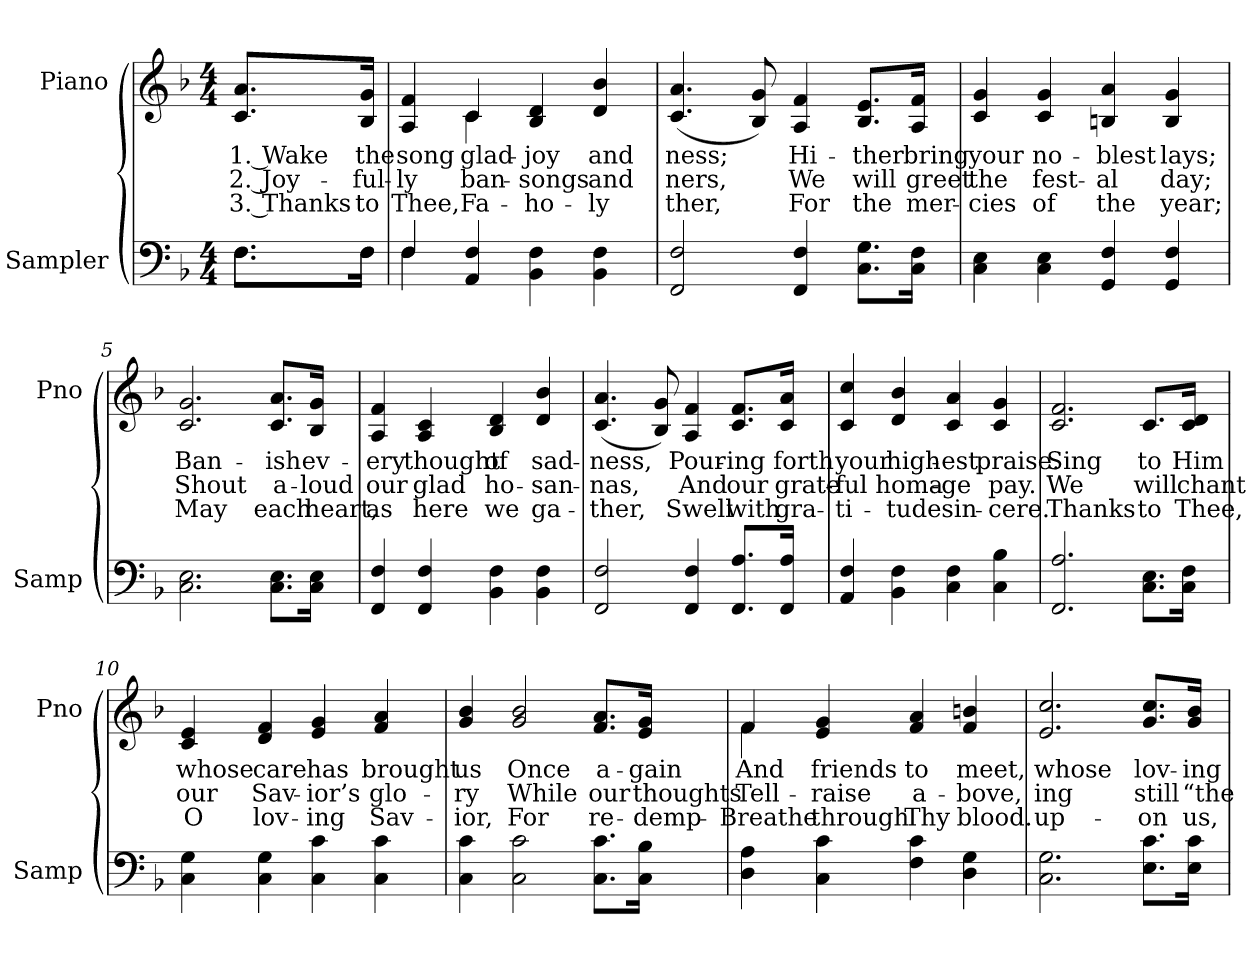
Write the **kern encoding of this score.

**kern	**text	**kern	**text	**text	**text
*part2	*part2	*part1	*part1	*part1	*part1
*staff2	*staff2	*staff1	*staff1	*staff1	*staff1
*I"Sampler	*	*I"Piano	*	*	*
*I'Samp	*	*I'Pno	*	*	*
*clefF4	*	*clefG2	*	*	*
*k[b-]	*	*k[b-]	*	*	*
*F:	*	*F:	*	*	*
*M4/4	*	*M4/4	*	*	*
=1	=1	=1	=1	=1	=1
*^	*	*	*	*	*
8.F\L	8.F\L	.	8.c/ 8.a/L	1. Wake	2. Joy-	3. Thanks
16F\Jk	16F\Jk	.	16B-/ 16g/Jk	the	-ful-	to
=2	=2	=2	=2	=2	=2	=2
*	*	*	*^	*	*	*
4F/	4F	.	4A 4f	4ryy	song	-ly	Thee,
4AA 4F	2.ryy	.	4c/	4c	glad-	ban-	Fa-
4BB- 4F	.	.	4B- 4d	2ryy	joy	songs	ho-
4BB- 4F	.	.	4d 4b-	.	and	and	-ly
*v	*v	*	*	*	*	*	*
*	*	*v	*v	*	*	*
=3	=3	=3	=3	=3	=3
2FF 2F	.	(4.c 4.a	-ness;	-ners,	-ther,
.	.	8B- 8g)	.	.	.
4FF 4F	.	4A 4f	Hi-	We	For
8.C\ 8.G\L	.	8.B-/ 8.e/L	-ther	will	the
16C\ 16F\Jk	.	16A/ 16f/Jk	bring	greet	mer-
=4	=4	=4	=4	=4	=4
4C 4E	.	4c 4g	your	the	-cies
4C 4E	.	4c 4g	no-	fest-	of
4GG 4F	.	4Bn 4a	-blest	-al	the
4GG 4F	.	4B 4g	lays;	day;	year;
=5	=5	=5	=5	=5	=5
2.C 2.E	.	2.c 2.g	Ban-	Shout	May
8.C\ 8.E\L	.	8.c/ 8.a/L	-ish	a-	each
16C\ 16E\Jk	.	16B-/ 16g/Jk	ev-	-loud	heart,
=6	=6	=6	=6	=6	=6
4FF 4F	.	4A 4f	-ery	our	as
4FF 4F	.	4A 4c	thought	glad	here
4BB- 4F	.	4B- 4d	of	ho-	we
4BB- 4F	.	4d 4b-	sad-	-san-	ga-
=7	=7	=7	=7	=7	=7
2FF 2F	.	(4.c 4.a	-ness,	-nas,	-ther,
.	.	8B- 8g)	.	.	.
4FF 4F	.	4A 4f	Pour-	And	Swell
8.FF/ 8.A/L	.	8.c/ 8.f/L	-ing	our	with
16FF/ 16A/Jk	.	16c/ 16a/Jk	forth	grate-	gra-
=8	=8	=8	=8	=8	=8
4AA 4F	.	4c 4cc	your	-ful	-ti-
4BB- 4F	.	4d 4b-	high-	homa-	-tude
4C 4F	.	4c 4a	-est	-ge	sin-
4C 4B-	.	4c 4g	praise.	pay.	-cere.
=9	=9	=9	=9	=9	=9
2.FF 2.A	.	2.c 2.f	Sing	We	Thanks
8.C\ 8.E\L	.	8.c/L	to	will	to
16C\ 16F\Jk	.	16c/ 16d/Jk	Him	chant	Thee,
=10	=10	=10	=10	=10	=10
4C 4G	.	4c 4e	whose	our	O
4C 4G	.	4d 4f	care	Sav-	lov-
4C 4c	.	4e 4g	has	-ior’s	-ing
4C 4c	.	4f 4a	brought	glo-	Sav-
=11	=11	=11	=11	=11	=11
4C 4c	.	4g 4b-	us	-ry	-ior,
2C 2c	.	2g 2b-	Once	While	For
8.C\ 8.c\L	.	8.f/ 8.a/L	a-	our	re-
16C\ 16B-\Jk	.	16e/ 16g/Jk	-gain	thoughts	-demp-
=12	=12	=12	=12	=12	=12
*	*	*^	*	*	*
4D 4A	.	4f/	4f	And	Tell-	Breathe
4C 4c	.	4e 4g	2.ryy	friends	raise	through
4F 4c	.	4f 4a	.	to	a-	Thy
4D 4G	.	4f 4bn	.	meet,	-bove,	blood.
*	*	*v	*v	*	*	*
=13	=13	=13	=13	=13	=13
2.C 2.G	.	2.e 2.cc	whose	-ing	up-
8.E\ 8.c\L	.	8.g/ 8.cc/L	lov-	still	-on
16E\ 16c\Jk	.	16g/ 16b-/Jk	-ing	“the	us,
=	=	=	=	=	=
*-	*-	*-	*-	*-	*-
